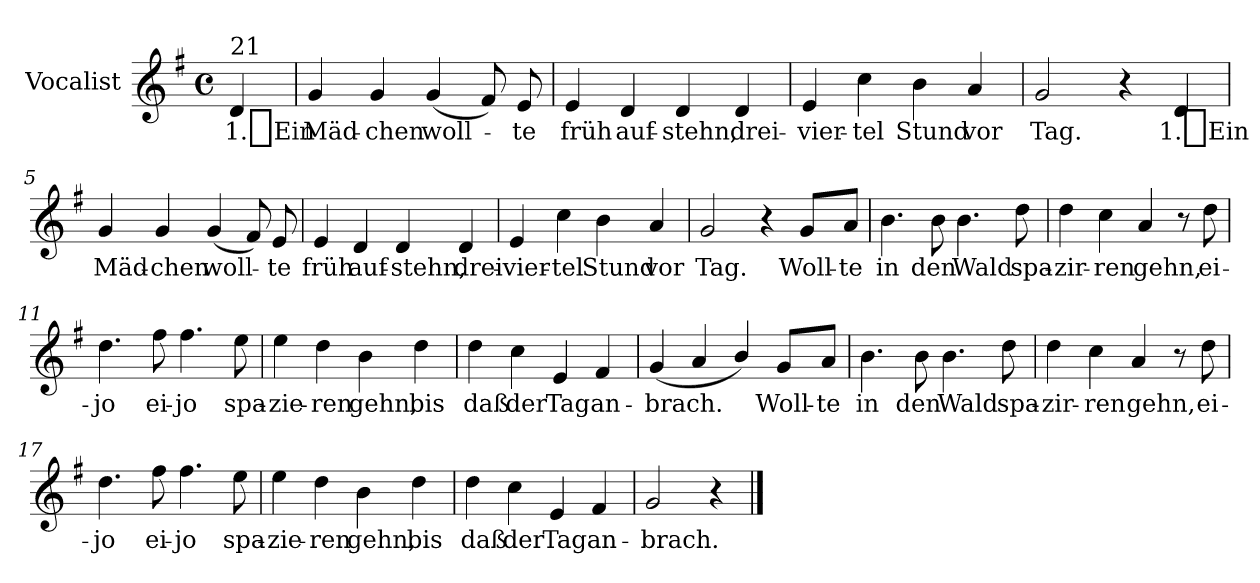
**kern	**text
*part1	*part1
*staff1	*staff1
*I"Vocalist	*
*k[f#]	*
*G:	*
*M4/4	*
*met(c)	*
=	=
!LO:TX:a:t=21	!
4d	1._Ein
=1	=1
4g	Mäd-
4g	-chen
(4g	woll-
8f#)	.
8e	-te
=2	=2
4e	früh
4d	auf-
4d	-stehn,
4d	drei-
=3	=3
4e	-vier-
4cc	-tel
4b	Stund
4a	vor
=4	=4
2g	Tag.
4r	.
4d	1._Ein
=5	=5
4g	Mäd-
4g	-chen
(4g	woll-
8f#)	.
8e	-te
=6	=6
4e	früh
4d	auf-
4d	-stehn,
4d	drei-
=7	=7
4e	-vier-
4cc	-tel
4b	Stund
4a	vor
=8	=8
2g	Tag.
4r	.
8gL	Woll-
8aJ	-te
=9	=9
4.b	in
8b	den
4.b	Wald
8dd	spa-
=10	=10
4dd	-zir-
4cc	-ren
4a	gehn,
8r	.
8dd	ei-
=11	=11
4.dd	-jo
8ff#	ei-
4.ff#	-jo
8ee	spa-
=12	=12
4ee	-zie-
4dd	-ren
4b	gehn,
4dd	bis
=13	=13
4dd	daß
4cc	der
4e	Tag
4f#	an-
=14	=14
(4g	-brach.
4a	.
4b/)	.
8gL	Woll-
8aJ	-te
=15	=15
4.b	in
8b	den
4.b	Wald
8dd	spa-
=16	=16
4dd	-zir-
4cc	-ren
4a	gehn,
8r	.
8dd	ei-
=17	=17
4.dd	-jo
8ff#	ei-
4.ff#	-jo
8ee	spa-
=18	=18
4ee	-zie-
4dd	-ren
4b	gehn,
4dd	bis
=19	=19
4dd	daß
4cc	der
4e	Tag
4f#	an-
=20	=20
2g	-brach.
4r	.
==	==
*-	*-
